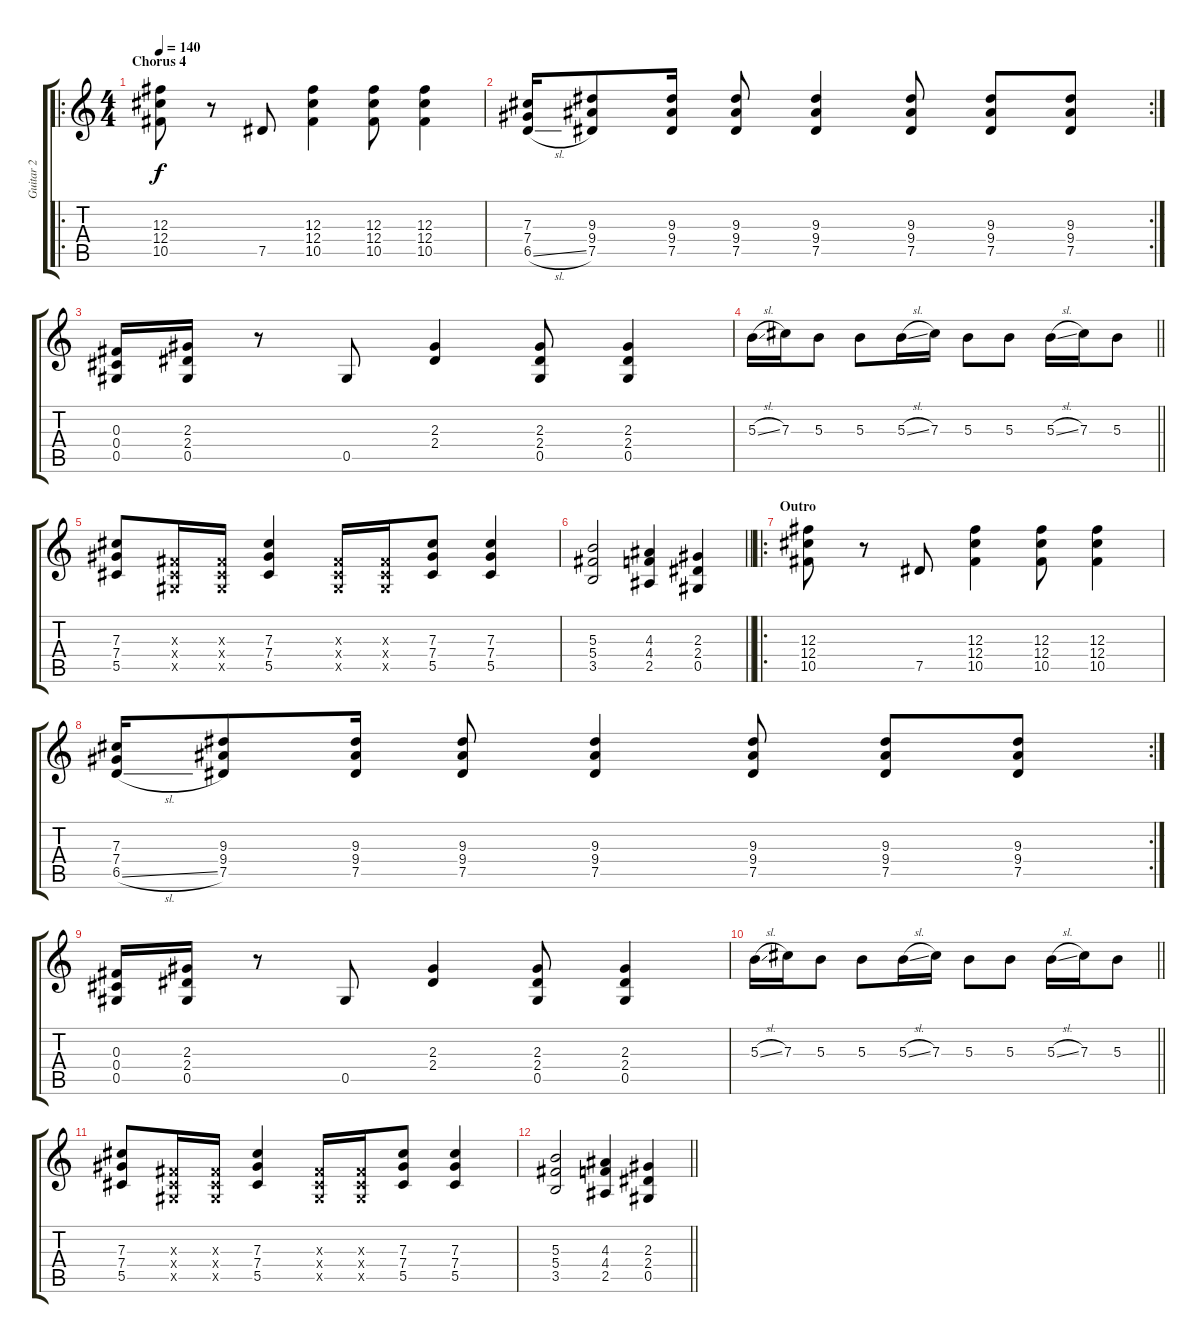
\track ("Guitar 2" "Guitar 2") {instrument electricguitarclean}
\staff {score tabs}
\tuning (Eb4 Bb3 Gb3 Db3 Ab2 Eb2) {hide}
\ro
\ts (4 4)
\section ("" "Chorus 4")
\tempo 140
\clef g2
\ks c
(12.3 12.4 10.5).8{dy f} r.8 7.5.8 (12.3 12.4 10.5).4 (12.3 12.4 10.5).8 (12.3 12.4 10.5).4 |
\rc 2
(7.3 7.4 6.5{sl}).16 (9.3 9.4 7.5).8 (9.3 9.4 7.5).16 (9.3 9.4 7.5).8 (9.3 9.4 7.5).4 (9.3 9.4 7.5).8 (9.3 9.4 7.5).8 (9.3 9.4 7.5).8 |
(0.3 0.4 0.5).16 (2.3 2.4 0.5).16 r.8 0.5.8 (2.3 2.4).4 (2.3 2.4 0.5).8 (2.3 2.4 0.5).4 |
\barLineRight lightlight
5.3{sl}.16 7.3.16 5.3.8 5.3.8 5.3{sl}.16 7.3.16 5.3.8 5.3.8 5.3{sl}.16 7.3.16 5.3.8 |
(7.3 7.4 5.5).8 (0.3{x} 0.4{x} 0.5{x}).16 (0.3{x} 0.4{x} 0.5{x}).16 (7.3 7.4 5.5).4 (0.3{x} 0.4{x} 0.5{x}).16 (0.3{x} 0.4{x} 0.5{x}).16 (7.3 7.4 5.5).8 (7.3 7.4 5.5).4 |
\barLineRight lightlight
(5.3 5.4 3.5).2 (4.3 4.4 2.5).4 (2.3 2.4 0.5).4 |
\ro
\section ("" "Outro")
(12.3 12.4 10.5).8 r.8 7.5.8 (12.3 12.4 10.5).4 (12.3 12.4 10.5).8 (12.3 12.4 10.5).4 |
\rc 2
(7.3 7.4 6.5{sl}).16 (9.3 9.4 7.5).8 (9.3 9.4 7.5).16 (9.3 9.4 7.5).8 (9.3 9.4 7.5).4 (9.3 9.4 7.5).8 (9.3 9.4 7.5).8 (9.3 9.4 7.5).8 |
(0.3 0.4 0.5).16{volume 0} (2.3 2.4 0.5).16 r.8 0.5.8 (2.3 2.4).4 (2.3 2.4 0.5).8 (2.3 2.4 0.5).4 |
\barLineRight lightlight
5.3{sl}.16 7.3.16 5.3.8 5.3.8 5.3{sl}.16 7.3.16 5.3.8 5.3.8 5.3{sl}.16 7.3.16 5.3.8 |
(7.3 7.4 5.5).8 (0.3{x} 0.4{x} 0.5{x}).16 (0.3{x} 0.4{x} 0.5{x}).16 (7.3 7.4 5.5).4 (0.3{x} 0.4{x} 0.5{x}).16 (0.3{x} 0.4{x} 0.5{x}).16 (7.3 7.4 5.5).8 (7.3 7.4 5.5).4 |
\barLineRight lightlight
(5.3 5.4 3.5).2 (4.3 4.4 2.5).4 (2.3 2.4 0.5).4
